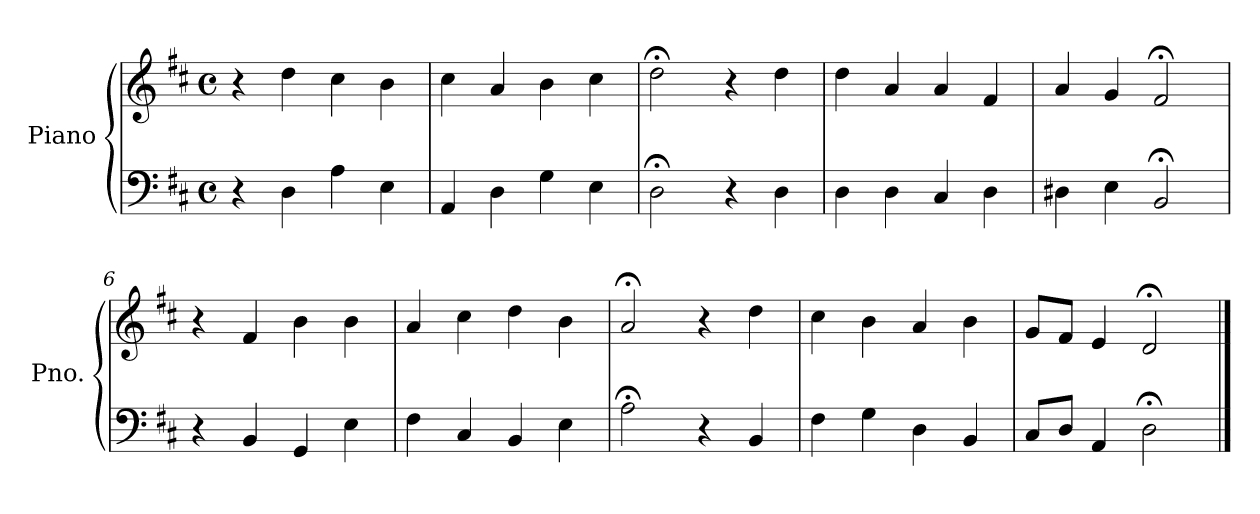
**kern	**kern
*part1	*part1
*staff2	*staff1
*I"Piano	*
*I'Pno.	*
*clefF4	*clefG2
*k[f#c#]	*k[f#c#]
*M4/4	*M4/4
*met(c)	*met(c)
=1	=1
4r	4r
4D\	4dd\
4A\	4cc#\
4E\	4b\
=2	=2
4AA/	4cc#\
4D\	4a/
4G\	4b\
4E\	4cc#\
=3	=3
2D;<\	2dd;<\
4r	4r
4D\	4dd\
=4	=4
4D\	4dd\
4D\	4a/
4C#/	4a/
4D\	4f#/
=5	=5
4D#X\	4a/
4E\	4g/
2BB;</	2f#;</
=6	=6
4r	4r
4BB/	4f#/
4GG/	4b\
4E\	4b\
=7	=7
4F#\	4a/
4C#/	4cc#\
4BB/	4dd\
4E\	4b\
=8	=8
2A;<\	2a;</
4r	4r
4BB/	4dd\
!!LO:LB:g=z
=9	=9
4F#\	4cc#\
4G\	4b\
4D\	4a/
4BB/	4b\
=10	=10
8C#/L	8g/L
8D/J	8f#/J
4AA/	4e/
2D;<\	2d;</
==	==
*-	*-
